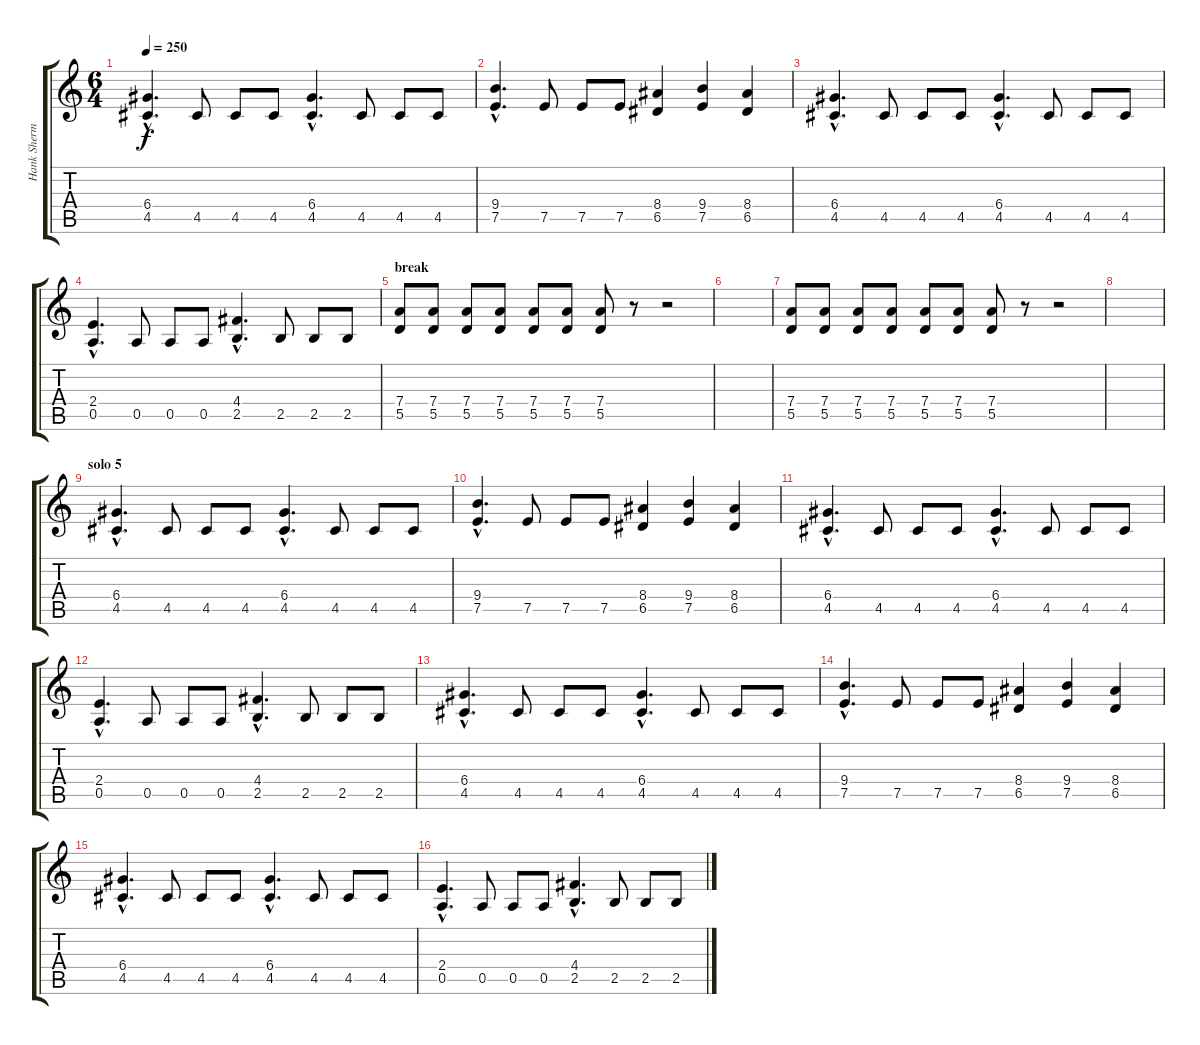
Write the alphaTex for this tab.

\track ("Hank Shermann" "Hank Sherm") {instrument distortionguitar}
\staff {score tabs}
\tuning (E4 B3 G3 D3 A2 E2) {hide}
\ts (6 4)
\tempo 250
\clef g2
\ks c
(6.4{hac} 4.5{hac}).4{d dy f} 4.5.8 4.5.8 4.5.8 (6.4{hac} 4.5{hac}).4{d} 4.5.8 4.5.8 4.5.8 |
(9.4{hac} 7.5{hac}).4{d} 7.5.8 7.5.8 7.5.8 (8.4 6.5).4 (9.4 7.5).4 (8.4 6.5).4 |
(6.4{hac} 4.5{hac}).4{d} 4.5.8 4.5.8 4.5.8 (6.4{hac} 4.5{hac}).4{d} 4.5.8 4.5.8 4.5.8 |
(2.4{hac} 0.5{hac}).4{d} 0.5.8 0.5.8 0.5.8 (4.4{hac} 2.5{hac}).4{d} 2.5.8 2.5.8 2.5.8 |
\section ("" "break")
(7.4 5.5).8 (7.4 5.5).8 (7.4 5.5).8 (7.4 5.5).8 (7.4 5.5).8 (7.4 5.5).8 (7.4 5.5).8 r.8 r.2 |
|
(7.4 5.5).8 (7.4 5.5).8 (7.4 5.5).8 (7.4 5.5).8 (7.4 5.5).8 (7.4 5.5).8 (7.4 5.5).8 r.8 r.2 |
|
\section ("" "solo 5")
(6.4{hac} 4.5{hac}).4{d} 4.5.8 4.5.8 4.5.8 (6.4{hac} 4.5{hac}).4{d} 4.5.8 4.5.8 4.5.8 |
(9.4{hac} 7.5{hac}).4{d} 7.5.8 7.5.8 7.5.8 (8.4 6.5).4 (9.4 7.5).4 (8.4 6.5).4 |
(6.4{hac} 4.5{hac}).4{d} 4.5.8 4.5.8 4.5.8 (6.4{hac} 4.5{hac}).4{d} 4.5.8 4.5.8 4.5.8 |
(2.4{hac} 0.5{hac}).4{d} 0.5.8 0.5.8 0.5.8 (4.4{hac} 2.5{hac}).4{d} 2.5.8 2.5.8 2.5.8 |
(6.4{hac} 4.5{hac}).4{d} 4.5.8 4.5.8 4.5.8 (6.4{hac} 4.5{hac}).4{d} 4.5.8 4.5.8 4.5.8 |
(9.4{hac} 7.5{hac}).4{d} 7.5.8 7.5.8 7.5.8 (8.4 6.5).4 (9.4 7.5).4 (8.4 6.5).4 |
(6.4{hac} 4.5{hac}).4{d} 4.5.8 4.5.8 4.5.8 (6.4{hac} 4.5{hac}).4{d} 4.5.8 4.5.8 4.5.8 |
(2.4{hac} 0.5{hac}).4{d} 0.5.8 0.5.8 0.5.8 (4.4{hac} 2.5{hac}).4{d} 2.5.8 2.5.8 2.5.8
